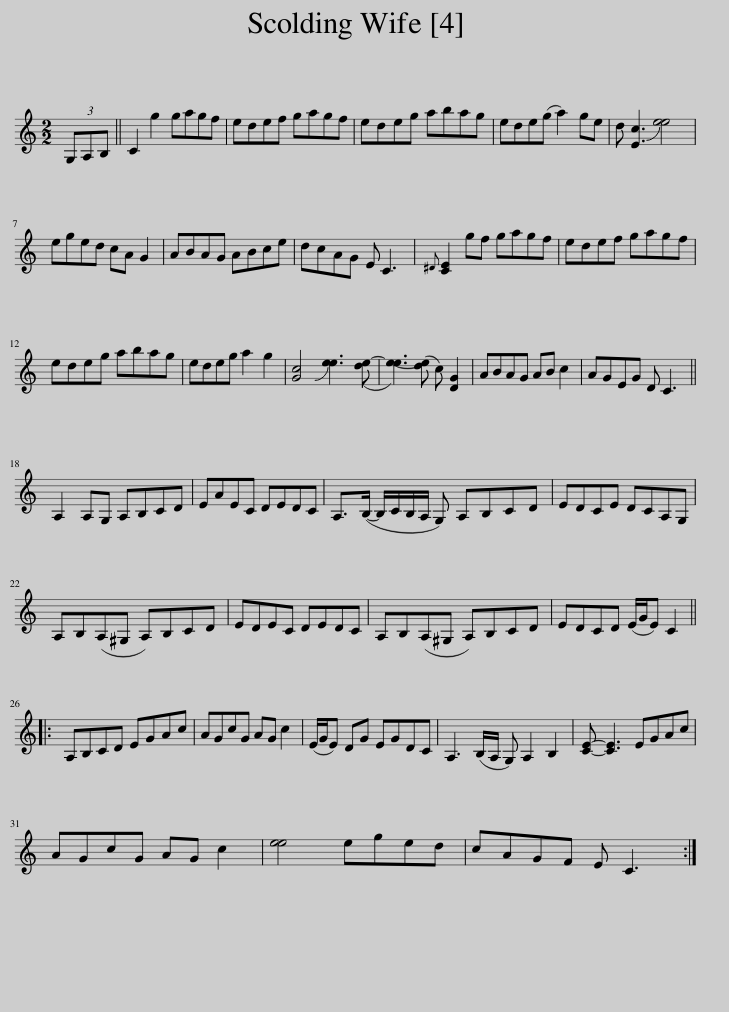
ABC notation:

X:1
L:1/8
M:2/2
I:linebreak $
K:C
V:1 treble
V:1
 (3G,A,B, || C2 g2 gagf | edef gagf | edeg abag | ede(g a2) ge | %5
 d [Ec]3 !slide![ee]4 |$ eged cA G2 | ABAG ABce | dcAG E C3 |{^D} [CE]2 gf gagf | %10
 edef gagf |$ edeg abag | edeg a2 g2 | [Gc]4 !slide![ee]3 ([de-] | [e-e]3) ([de] c) [DG]2 | %15
 ABAG AB c2 | AGEG D C3 ||$ A,2 A,G, A,B,CD | EAEC DEDC | A,>(B,- B,/C/B,/A,/ G,) A,B,CD | %20
 EDCE DCA,G, |$ A,B,(A,^G, A,)B,CD | EDEC DEDC | A,B,(A,^G, A,)B,CD | EDCD (E/G/E) C2 |:$ %25
 A,B,CD EGAc | AGcG AG c2 | (E/G/E) DG EGDC | A,3 (B,/A,/ G,) A,2 B,2 | [CE]- [CE]3 EGAc |$ %30
 AGcG AG c2 | [ee]4 eged | cAGF E C3 :| %33
